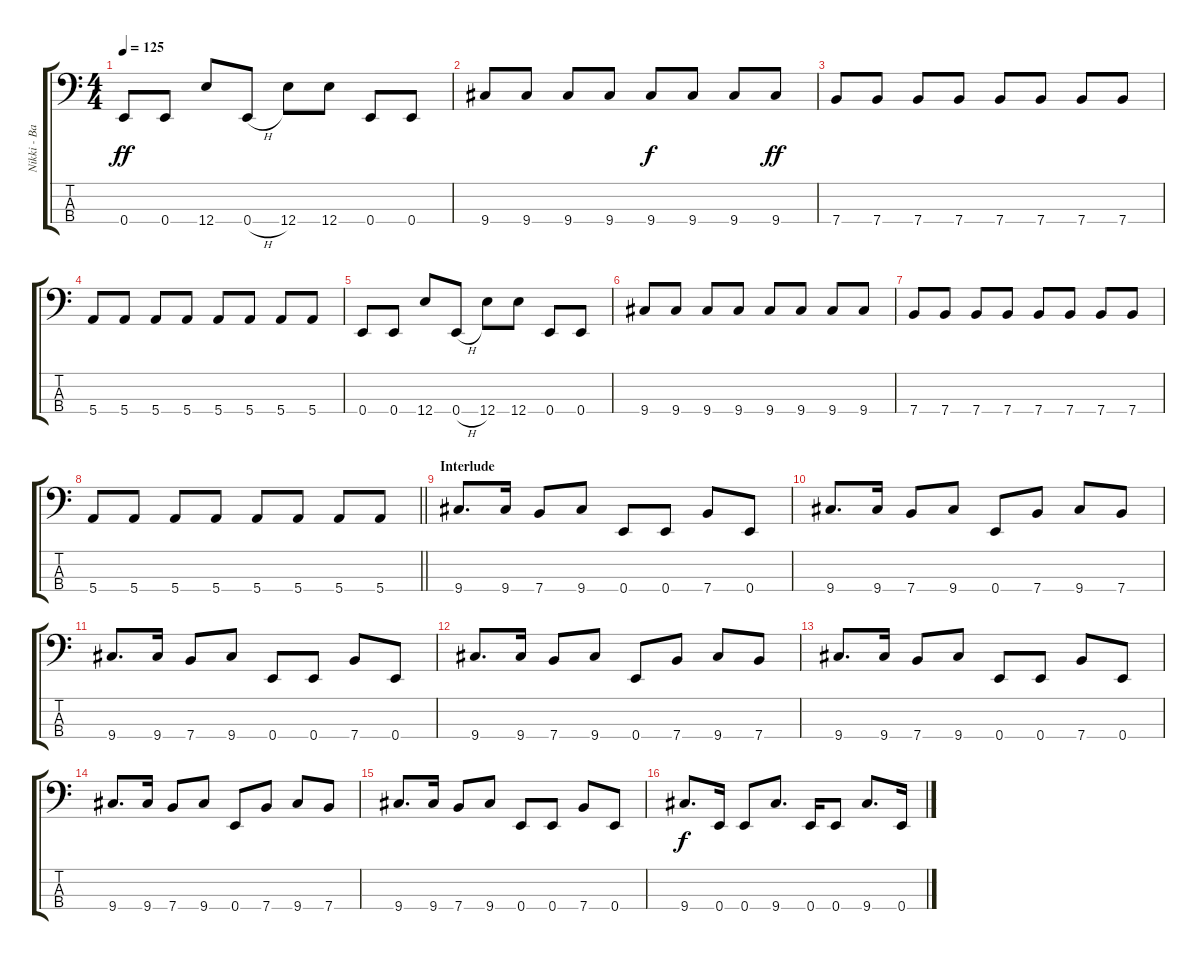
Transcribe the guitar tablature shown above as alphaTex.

\track ("Nikki - Bass" "Nikki - Ba") {instrument electricbasspick}
\staff {score tabs}
\tuning (G2 D2 A1 E1) {hide}
\ts (4 4)
\tempo 125
\clef f4
\ks c
0.4.8{dy ff} 0.4.8 12.4.8 0.4{h}.8 12.4.8 12.4.8 0.4.8 0.4.8 |
9.4.8 9.4.8 9.4.8 9.4.8 9.4.8{dy f} 9.4.8 9.4.8 9.4.8{dy ff} |
7.4.8 7.4.8 7.4.8 7.4.8 7.4.8 7.4.8 7.4.8 7.4.8 |
5.4.8 5.4.8 5.4.8 5.4.8 5.4.8 5.4.8 5.4.8 5.4.8 |
0.4.8 0.4.8 12.4.8 0.4{h}.8 12.4.8 12.4.8 0.4.8 0.4.8 |
9.4.8 9.4.8 9.4.8 9.4.8 9.4.8 9.4.8 9.4.8 9.4.8 |
7.4.8 7.4.8 7.4.8 7.4.8 7.4.8 7.4.8 7.4.8 7.4.8 |
\barLineRight lightlight
5.4.8 5.4.8 5.4.8 5.4.8 5.4.8 5.4.8 5.4.8 5.4.8 |
\section ("" "Interlude")
9.4.8{d} 9.4.16 7.4.8 9.4.8 0.4.8 0.4.8 7.4.8 0.4.8 |
9.4.8{d} 9.4.16 7.4.8 9.4.8 0.4.8 7.4.8 9.4.8 7.4.8 |
9.4.8{d} 9.4.16 7.4.8 9.4.8 0.4.8 0.4.8 7.4.8 0.4.8 |
9.4.8{d} 9.4.16 7.4.8 9.4.8 0.4.8 7.4.8 9.4.8 7.4.8 |
9.4.8{d} 9.4.16 7.4.8 9.4.8 0.4.8 0.4.8 7.4.8 0.4.8 |
9.4.8{d} 9.4.16 7.4.8 9.4.8 0.4.8 7.4.8 9.4.8 7.4.8 |
9.4.8{d} 9.4.16 7.4.8 9.4.8 0.4.8 0.4.8 7.4.8 0.4.8 |
9.4.8{d dy f} 0.4.16 0.4.8{beam merge} 9.4.8{d} 0.4.16 0.4.8 9.4.8{d} 0.4.16
